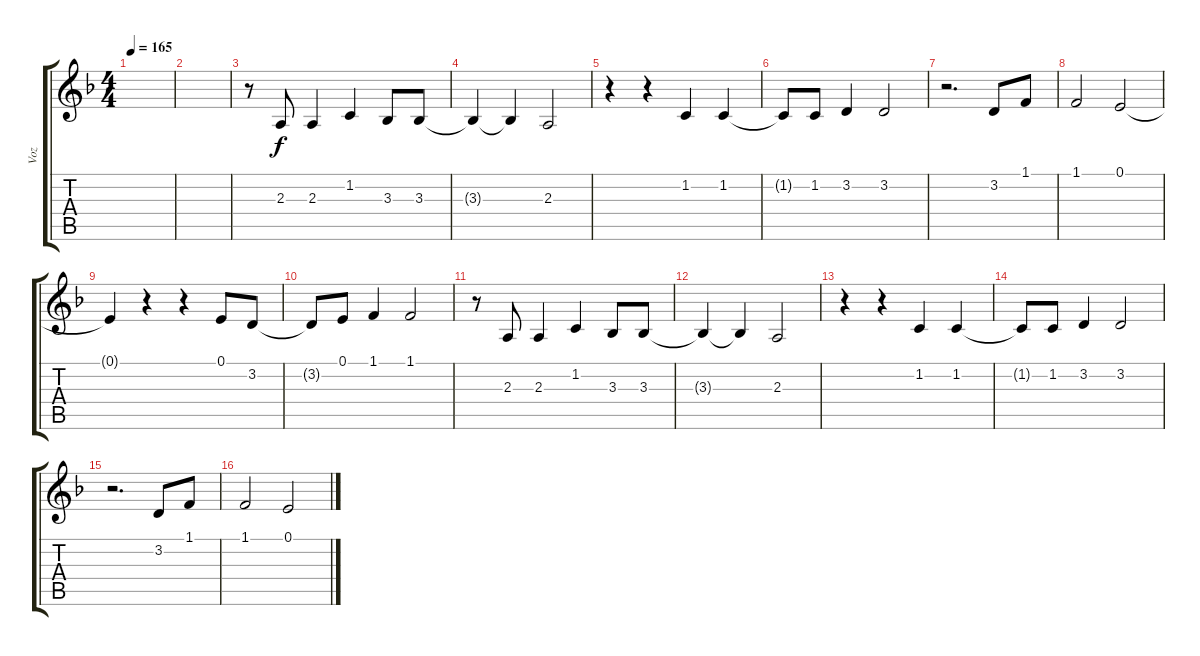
\track ("Voz" "Voz") {instrument choiraahs}
\staff {score tabs}
\tuning (E4 B3 G3 D3 A2 E2) {hide}
\ts (4 4)
\tempo 165
\clef g2
\ks dminor
|
|
r.8 2.3.8{dy f} 2.3.4 1.2.4 3.3.8 3.3.8 |
3.3{t}.4 3.3{t}.4 2.3.2 |
r.4 r.4 1.2.4 1.2.4 |
1.2{t}.8 1.2.8 3.2.4 3.2.2 |
r.2{d} 3.2.8 1.1.8 |
1.1.2 0.1.2 |
0.1{t}.4 r.4 r.4 0.1.8 3.2.8 |
3.2{t}.8 0.1.8 1.1.4 1.1.2 |
r.8 2.3.8 2.3.4 1.2.4 3.3.8 3.3.8 |
3.3{t}.4 3.3{t}.4 2.3.2 |
r.4 r.4 1.2.4 1.2.4 |
1.2{t}.8 1.2.8 3.2.4 3.2.2 |
r.2{d} 3.2.8 1.1.8 |
1.1.2 0.1.2
